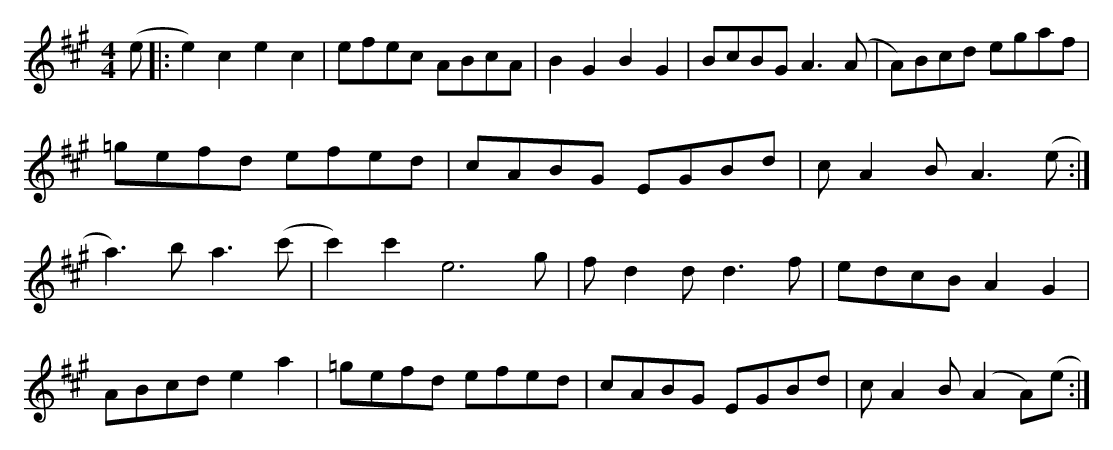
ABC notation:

X:1
M:4/4
K:A
(e|:e2)c2e2c2|efec ABcA|B2G2B2G2|BcBG A2>(A2|A)Bcd egaf|
=gefd efed|cABG EGBd|cA2B A3(e:|
a3)b a3(c'|c'2) c'2 e6 g|fd2d d3f|edcB A2 G2|
ABcd e2a2|=gefd efed|cABG EGBd|cA2B (A2A)(e:|
